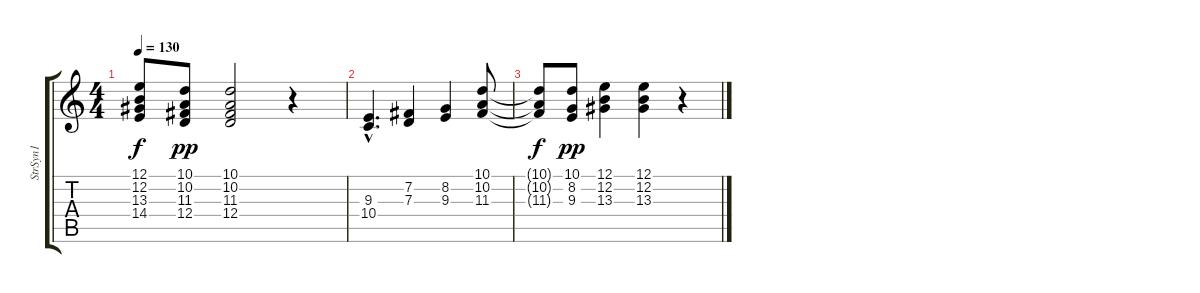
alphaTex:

\track ("StrSyn1" "StrSyn1") {instrument synthstrings1}
\staff {score tabs}
\tuning (E4 B3 G3 D3 A2 E2) {hide}
\ts (4 4)
\tempo 130
\clef g2
\ks c
(12.1{t} 12.2{t} 13.3{t} 14.4{t}).8{dy f} (10.1 10.2 11.3 12.4).8{dy pp} (10.1 10.2 11.3 12.4).2 r.4 |
(9.3{hac} 10.4{hac}).4{d} (7.2 7.3).4 (8.2 9.3).4 (10.1 10.2 11.3).8 |
(10.1{t} 10.2{t} 11.3{t}).8{dy f} (10.1 8.2 9.3).8{dy pp} (12.1 12.2 13.3).4 (12.1 12.2 13.3).4 r.4
